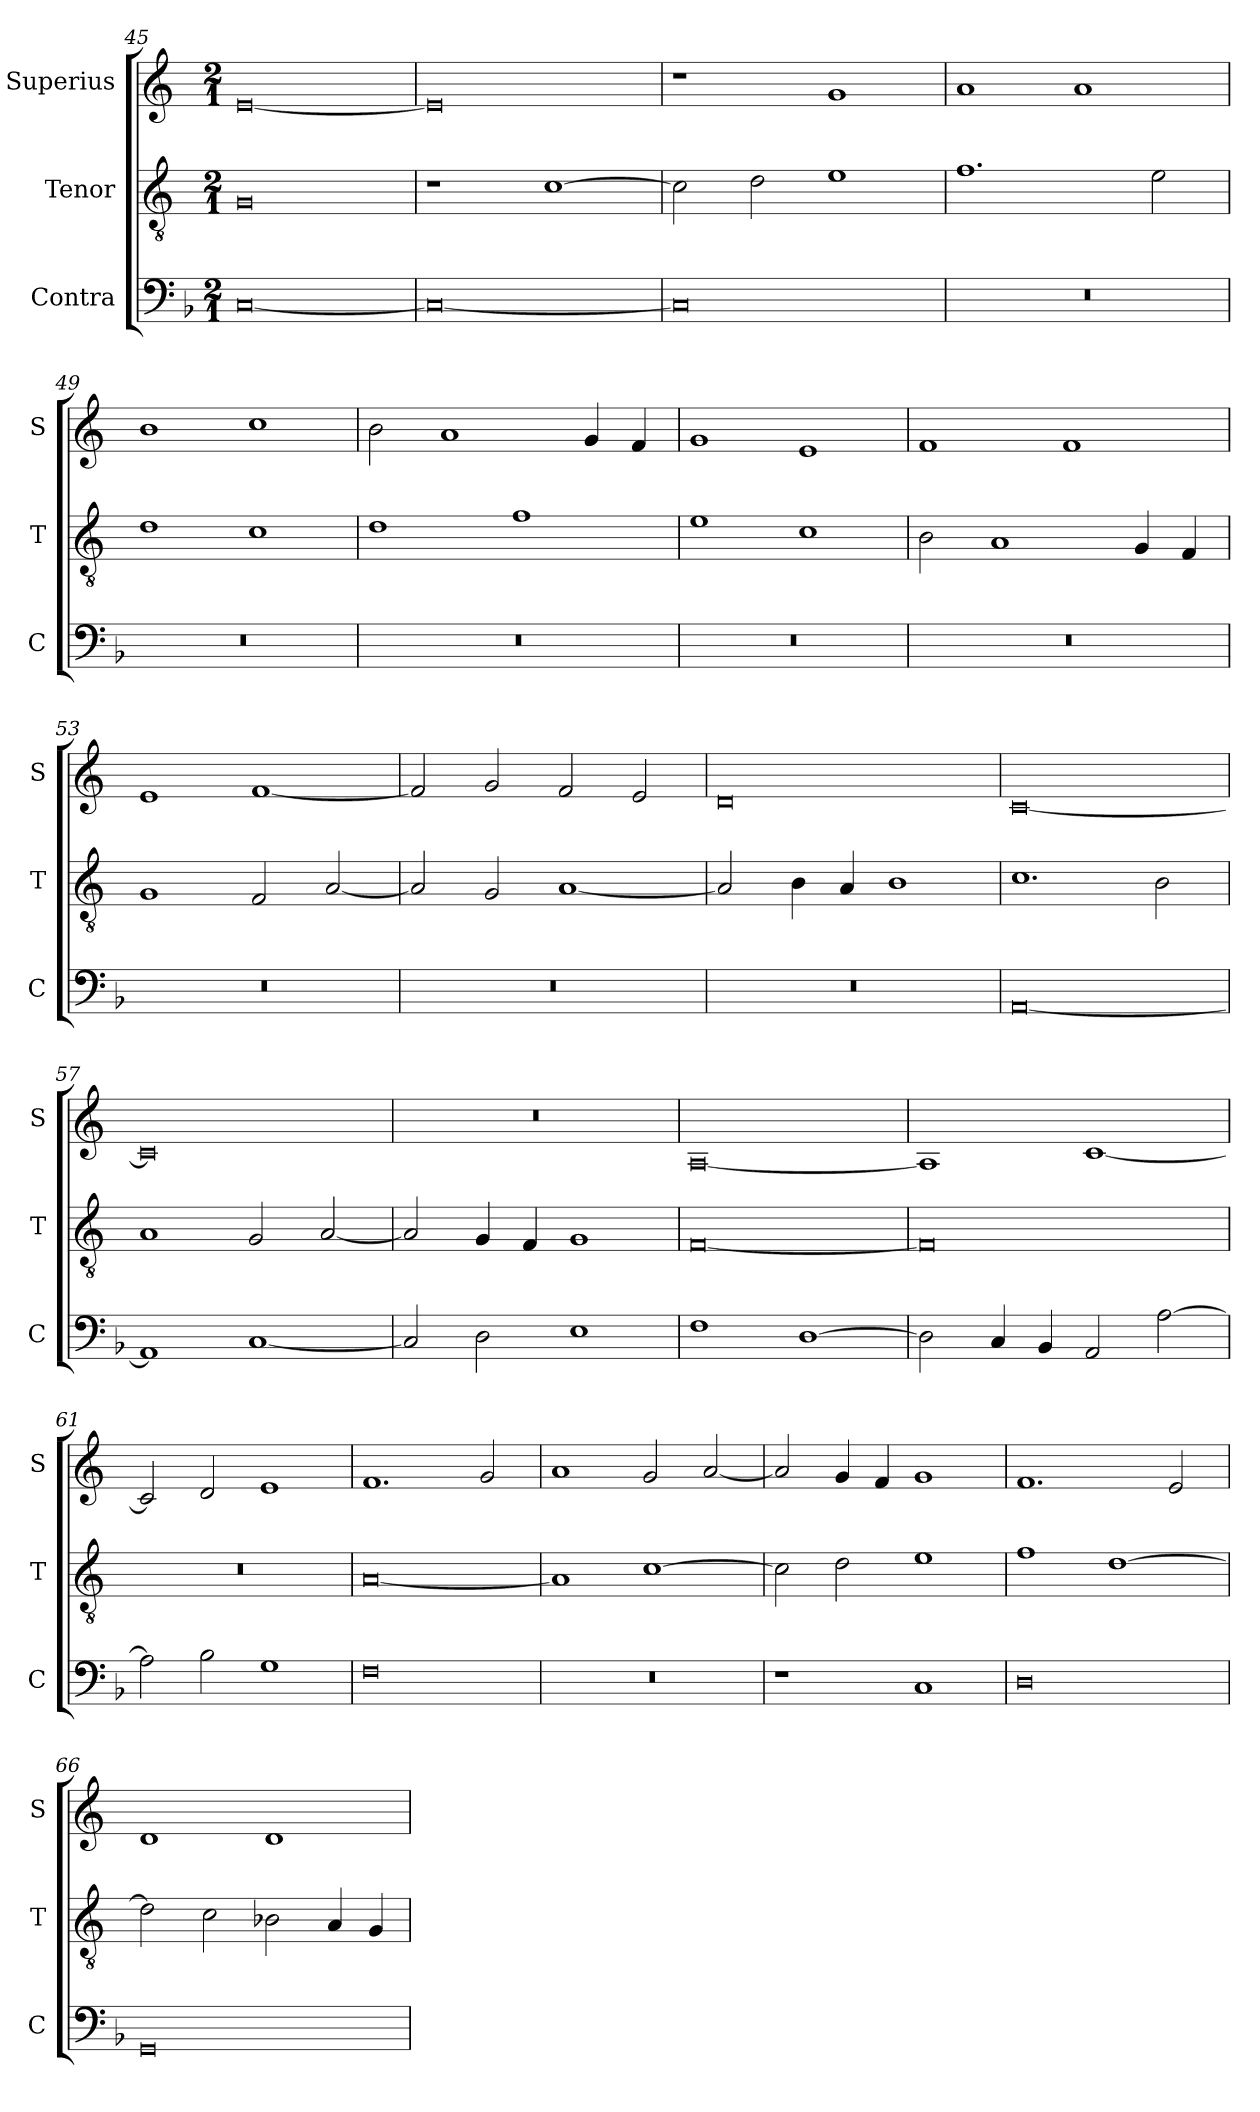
**kern	**kern	**kern
*part3	*part2	*part1
*staff3	*staff2	*staff1
*I"Contra	*I"Tenor	*I"Superius
*I'C	*I'T	*I'S
*clefF4	*clefGv2	*clefG2
*k[b-]	*k[]	*k[]
*M2/1	*M2/1	*M2/1
=45	=45	=45
[0C	0G	[0e
=46	=46	=46
0C_	1r	0e]
.	[1c	.
=47	=47	=47
0C]	2c]	1r
.	2d	.
.	1e	1g
=48	=48	=48
0r	1.f	1a
.	.	1a
.	2e	.
=49	=49	=49
0r	1d	1b
.	1c	1cc
=50	=50	=50
0r	1d	2b
.	.	1a
.	1f	.
.	.	4g
.	.	4f
=51	=51	=51
0r	1e	1g
.	1c	1e
=52	=52	=52
0r	2B	1f
.	1A	.
.	.	1f
.	4G	.
.	4F	.
=53	=53	=53
0r	1G	1e
.	2F	[1f
.	[2A	.
=54	=54	=54
0r	2A]	2f]
.	2G	2g
.	[1A	2f
.	.	2e
=55	=55	=55
0r	2A]	0d
.	4B	.
.	4A	.
.	1B	.
=56	=56	=56
[0AA	1.c	[0c
.	2B	.
=57	=57	=57
1AA]	1A	0c]
[1C	2G	.
.	[2A	.
=58	=58	=58
2C]	2A]	0r
2D	4G	.
.	4F	.
1E	1G	.
=59	=59	=59
1F	[0F	[0A
[1D	.	.
=60	=60	=60
2D]	0F]	1A]
4C	.	.
4BB-	.	.
2AA	.	[1c
[2A	.	.
=61	=61	=61
2A]	0r	2c]
2B-	.	2d
1G	.	1e
=62	=62	=62
0F	[0A	1.f
.	.	2g
=63	=63	=63
0r	1A]	1a
.	[1c	2g
.	.	[2a
=64	=64	=64
1r	2c]	2a]
.	2d	4g
.	.	4f
1C	1e	1g
=65	=65	=65
0D	1f	1.f
.	[1d	.
.	.	2e
=66	=66	=66
0GG	2d]	1d
.	2c	.
.	2B-X	1d
.	4A	.
.	4G	.
=	=	=
*-	*-	*-
